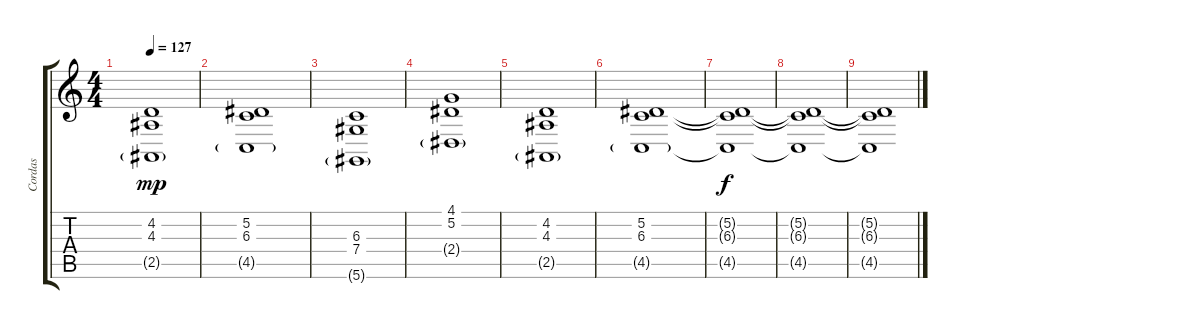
\track ("Cordas" "Cordas") {instrument stringensemble1}
\staff {score tabs}
\tuning (Eb4 Bb3 Gb3 Db3 Ab2 Eb2) {hide}
\ts (4 4)
\tempo 127
\clef g2
\ks c
(4.2 4.3 2.5{g}).1{dy mp} |
(5.2 6.3 4.5{g}).1 |
(6.3 7.4 5.6{g}).1 |
(4.1 5.2 2.4{g}).1 |
(4.2 4.3 2.5{g}).1 |
(5.2 6.3 4.5{g}).1 |
(5.2{t} 6.3{t} 4.5{t}).1{dy f volume 0} |
(5.2{t} 6.3{t} 4.5{t}).1 |
(5.2{t} 6.3{t} 4.5{t}).1
